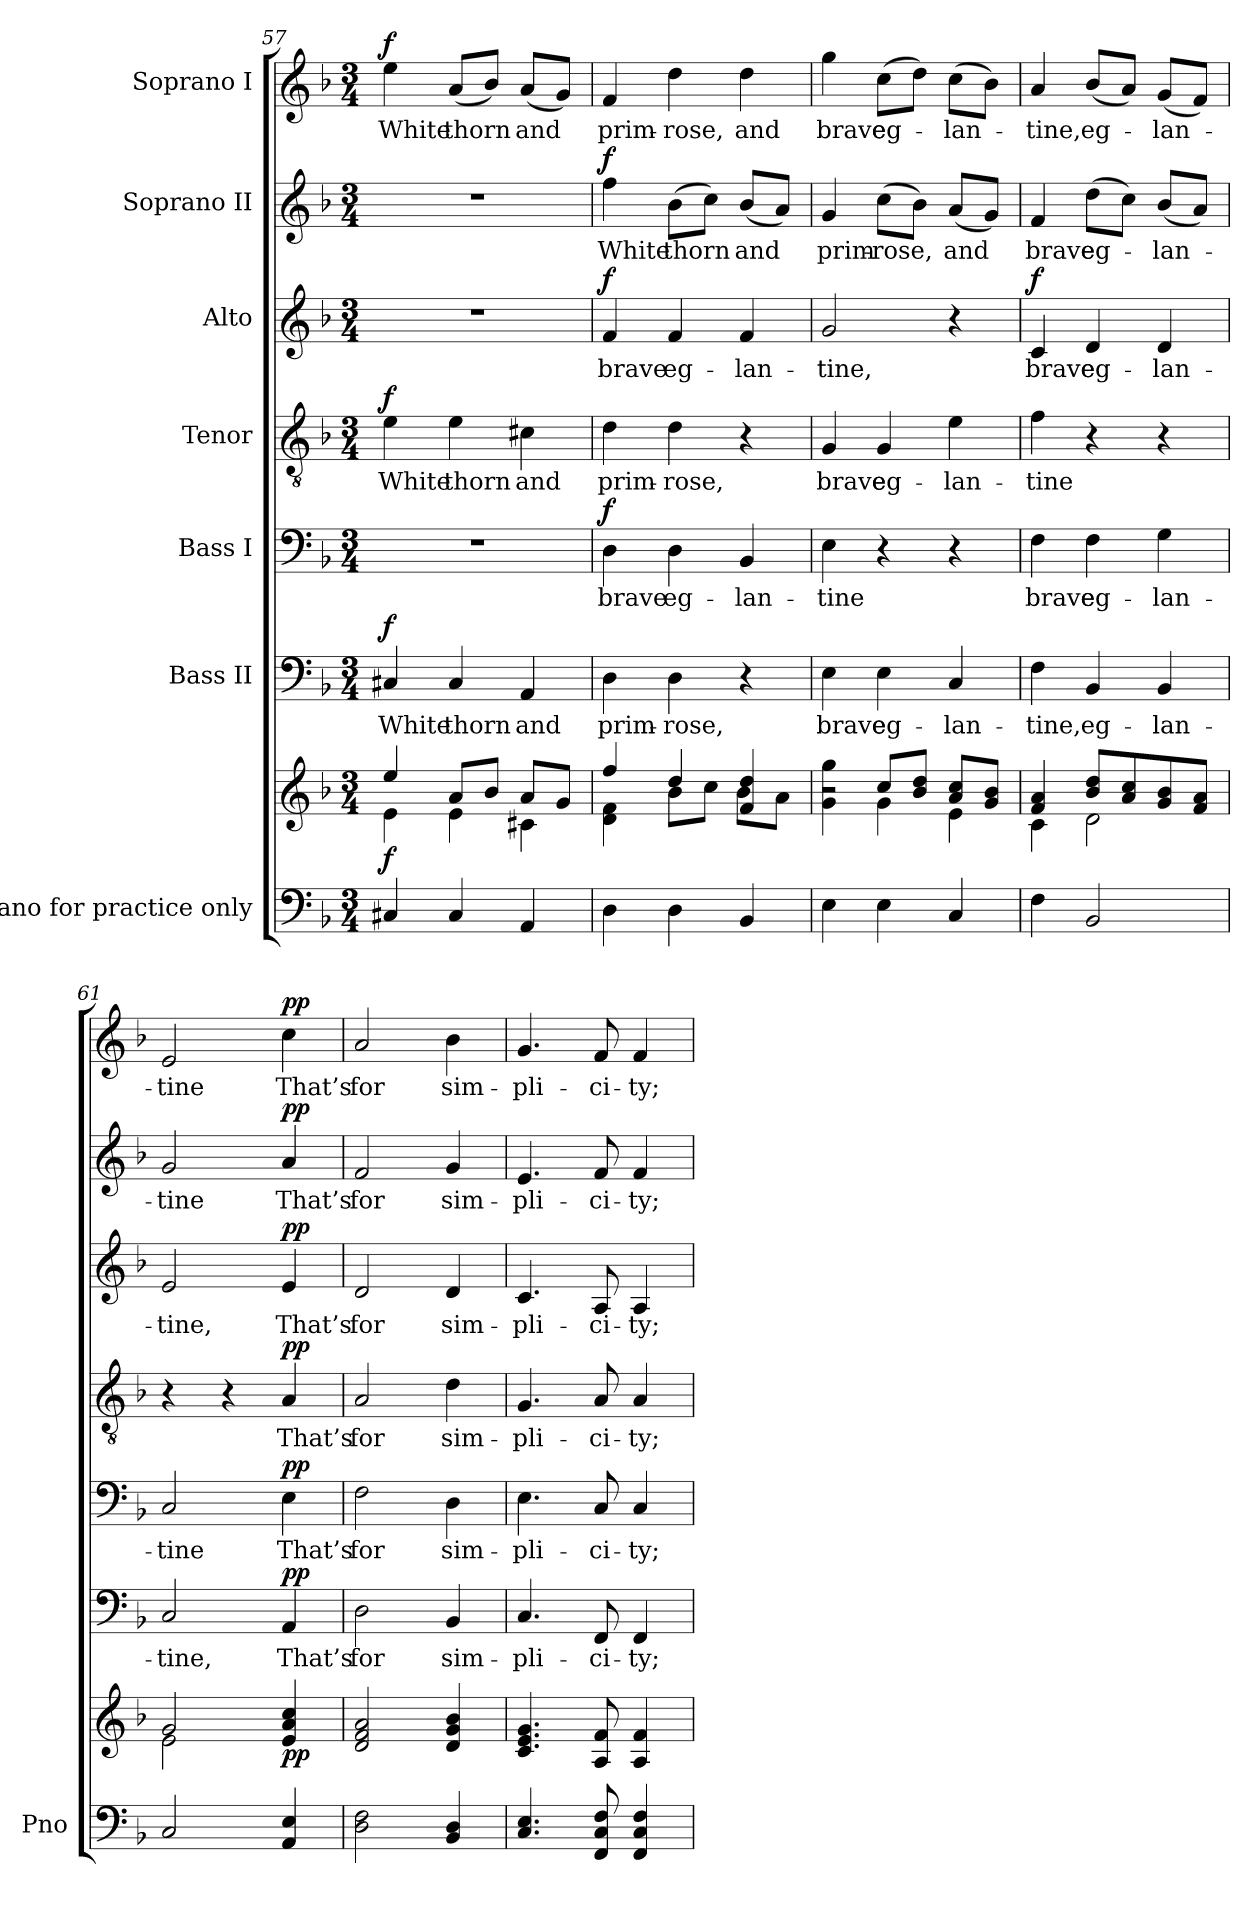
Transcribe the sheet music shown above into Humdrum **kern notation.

**kern	**kern	**dynam	**kern	**text	**dynam	**kern	**text	**dynam	**kern	**text	**dynam	**kern	**text	**dynam	**kern	**text	**dynam	**kern	**text	**dynam
*part7	*part7	*part7	*part6	*part6	*part6	*part5	*part5	*part5	*part4	*part4	*part4	*part3	*part3	*part3	*part2	*part2	*part2	*part1	*part1	*part1
*staff8	*staff7	*staff7/8	*staff6	*staff6	*staff6	*staff5	*staff5	*staff5	*staff4	*staff4	*staff4	*staff3	*staff3	*staff3	*staff2	*staff2	*staff2	*staff1	*staff1	*staff1
*I"Piano for practice only	*	*	*I"Bass II	*	*	*I"Bass I	*	*	*I"Tenor	*	*	*I"Alto	*	*	*I"Soprano II	*	*	*I"Soprano I	*	*
*I'Pno	*	*	*	*	*	*	*	*	*	*	*	*	*	*	*	*	*	*	*	*
*clefF4	*clefG2	*	*clefF4	*	*	*clefF4	*	*	*clefGv2	*	*	*clefG2	*	*	*clefG2	*	*	*clefG2	*	*
*k[b-]	*k[b-]	*	*k[b-]	*	*	*k[b-]	*	*	*k[b-]	*	*	*k[b-]	*	*	*k[b-]	*	*	*k[b-]	*	*
*M3/4	*M3/4	*	*M3/4	*	*	*M3/4	*	*	*M3/4	*	*	*M3/4	*	*	*M3/4	*	*	*M3/4	*	*
=57	=57	=57	=57	=57	=57	=57	=57	=57	=57	=57	=57	=57	=57	=57	=57	=57	=57	=57	=57	=57
*	*^	*	*	*	*	*	*	*	*	*	*	*	*	*	*	*	*	*	*	*
!	!	!	!LO:DY:b	!	!	!LO:DY:a	!	!	!	!	!	!LO:DY:a	!	!	!	!	!	!	!	!	!LO:DY:a
4C#X/	4ee/	4e\	f	4C#X/	White-	f	2.r	.	.	4e\	White-	f	2.r	.	.	2.r	.	.	4ee\	White-	f
4C#/	8a/L	4e\	.	4C#/	-thorn	.	.	.	.	4e\	-thorn	.	.	.	.	.	.	.	(8a/L	-thorn	.
.	8b-/J	.	.	.	.	.	.	.	.	.	.	.	.	.	.	.	.	.	8b-/J)	.	.
4AA/	8a/L	4c#X\	.	4AA/	and	.	.	.	.	4c#X\	and	.	.	.	.	.	.	.	(8a/L	and	.
.	8g/J	.	.	.	.	.	.	.	.	.	.	.	.	.	.	.	.	.	8g/J)	.	.
=58	=58	=58	=58	=58	=58	=58	=58	=58	=58	=58	=58	=58	=58	=58	=58	=58	=58	=58	=58	=58	=58
!	!	!	!	!	!	!	!	!	!LO:DY:a	!	!	!	!	!	!LO:DY:a	!	!	!LO:DY:a	!	!	!
4D\	4ff/	4d\ 4f\	.	4D\	prim-	.	4D\	brave	f	4d\	prim-	.	4f/	brave	f	4ff\	White-	f	4f/	prim-	.
4D\	4dd/	8b-\L	.	4D\	-rose,	.	4D\	eg-	.	4d\	-rose,	.	4f/	eg-	.	(8b-\L	-thorn	.	4dd\	-rose,	.
.	.	8cc\J	.	.	.	.	.	.	.	.	.	.	.	.	.	8cc\J)	.	.	.	.	.
4BB-/	4f/ 4dd/	8b-\L	.	4r	.	.	4BB-/	-lan-	.	4r	.	.	4f/	-lan-	.	(8b-/L	and	.	4dd\	and	.
.	.	8a\J	.	.	.	.	.	.	.	.	.	.	.	.	.	8a/J)	.	.	.	.	.
=59	=59	=59	=59	=59	=59	=59	=59	=59	=59	=59	=59	=59	=59	=59	=59	=59	=59	=59	=59	=59	=59
*	*	*^	*	*	*	*	*	*	*	*	*	*	*	*	*	*	*	*	*	*	*
4E\	4g\ 4gg\	4ryy	2r	.	4E\	brave	.	4E\	-tine	.	4G/	brave	.	2g/	-tine,	.	4g/	prim-	.	4gg\	brave	.
4E\	8cc/L	4g\	.	.	4E\	eg-	.	4r	.	.	4G/	eg-	.	.	.	.	(8cc\L	-rose,	.	(8cc\L	eg-	.
.	8b-/ 8dd/J	.	.	.	.	.	.	.	.	.	.	.	.	.	.	.	8b-\J)	.	.	8dd\J)	.	.
4C/	8a/ 8cc/L	4e\	4ryy	.	4C/	-lan-	.	4r	.	.	4e\	-lan-	.	4r	.	.	(8a/L	and	.	(8cc\L	-lan-	.
.	8g/ 8b-/J	.	.	.	.	.	.	.	.	.	.	.	.	.	.	.	8g/J)	.	.	8b-\J)	.	.
*	*	*v	*v	*	*	*	*	*	*	*	*	*	*	*	*	*	*	*	*	*	*	*
=60	=60	=60	=60	=60	=60	=60	=60	=60	=60	=60	=60	=60	=60	=60	=60	=60	=60	=60	=60	=60	=60
!	!	!	!	!	!	!	!	!	!	!	!	!	!	!	!LO:DY:a	!	!	!	!	!	!
4F\	4f/ 4a/	4c\	.	4F\	-tine,	.	4F\	brave	.	4f\	-tine	.	4c/	brave	f	4f/	brave	.	4a/	-tine,	.
2BB-/	8b-/ 8dd/L	2d\	.	4BB-/	eg-	.	4F\	eg-	.	4r	.	.	4d/	eg-	.	(8dd\L	eg-	.	(8b-/L	eg-	.
.	8a/ 8cc/	.	.	.	.	.	.	.	.	.	.	.	.	.	.	8cc\J)	.	.	8a/J)	.	.
.	8g/ 8b-/	.	.	4BB-/	-lan-	.	4G\	-lan-	.	4r	.	.	4d/	-lan-	.	(8b-/L	-lan-	.	(8g/L	-lan-	.
.	8f/ 8a/J	.	.	.	.	.	.	.	.	.	.	.	.	.	.	8a/J)	.	.	8f/J)	.	.
=61	=61	=61	=61	=61	=61	=61	=61	=61	=61	=61	=61	=61	=61	=61	=61	=61	=61	=61	=61	=61	=61
2C/	2g/	2e\	.	2C/	-tine,	.	2C/	-tine	.	4r	.	.	2e/	-tine,	.	2g/	-tine	.	2e/	-tine	.
.	.	.	.	.	.	.	.	.	.	4r	.	.	.	.	.	.	.	.	.	.	.
!	!	!	!LO:DY:b	!	!	!LO:DY:a	!	!	!LO:DY:a	!	!	!LO:DY:a	!	!	!LO:DY:a	!	!	!LO:DY:a	!	!	!LO:DY:a
4AA/ 4E/	4e/ 4a/ 4cc/	4ryy	pp	4AA/	That’s	pp	4E\	That’s	pp	4A/	That’s	pp	4e/	That’s	pp	4a/	That’s	pp	4cc\	That’s	pp
*	*v	*v	*	*	*	*	*	*	*	*	*	*	*	*	*	*	*	*	*	*	*
=62	=62	=62	=62	=62	=62	=62	=62	=62	=62	=62	=62	=62	=62	=62	=62	=62	=62	=62	=62	=62
2D\ 2F\	2d/ 2f/ 2a/	.	2D\	for	.	2F\	for	.	2A/	for	.	2d/	for	.	2f/	for	.	2a/	for	.
4BB-/ 4D/	4d/ 4g/ 4b-/	.	4BB-/	sim-	.	4D\	sim-	.	4d\	sim-	.	4d/	sim-	.	4g/	sim-	.	4b-\	sim-	.
=63	=63	=63	=63	=63	=63	=63	=63	=63	=63	=63	=63	=63	=63	=63	=63	=63	=63	=63	=63	=63
4.C/ 4.E/	4.c/ 4.e/ 4.g/	.	4.C/	-pli-	.	4.E\	-pli-	.	4.G/	-pli-	.	4.c/	-pli-	.	4.e/	-pli-	.	4.g/	-pli-	.
8FF/ 8C/ 8F/	8A/ 8f/	.	8FF/	-ci-	.	8C/	-ci-	.	8A/	-ci-	.	8A/	-ci-	.	8f/	-ci-	.	8f/	-ci-	.
4FF/ 4C/ 4F/	4A/ 4f/	.	4FF/	-ty;	.	4C/	-ty;	.	4A/	-ty;	.	4A/	-ty;	.	4f/	-ty;	.	4f/	-ty;	.
=	=	=	=	=	=	=	=	=	=	=	=	=	=	=	=	=	=	=	=	=
*-	*-	*-	*-	*-	*-	*-	*-	*-	*-	*-	*-	*-	*-	*-	*-	*-	*-	*-	*-	*-
